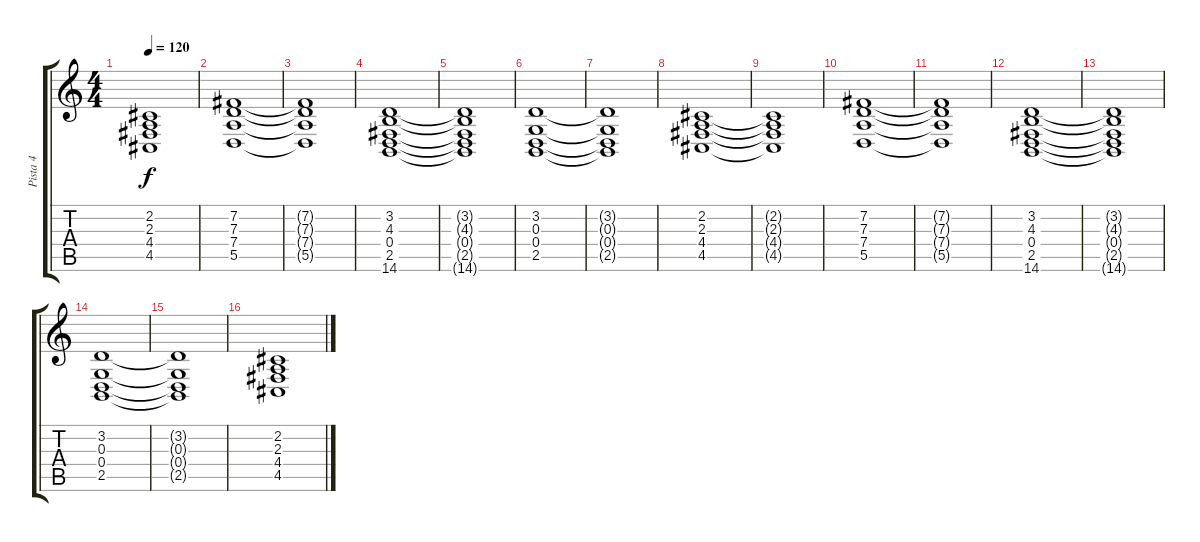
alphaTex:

\track ("Pista 4" "Pista 4") {instrument synthstrings2}
\staff {score tabs}
\tuning (E4 B3 G3 D3 A2 E2) {hide}
\ts (4 4)
\tempo 120
\clef g2
\ks c
(2.2{t} 2.3{t} 4.4{t} 4.5{t}).1{dy f} |
(7.2 7.3 7.4 5.5).1 |
(7.2{t} 7.3{t} 7.4{t} 5.5{t}).1 |
(3.2 4.3 0.4 2.5 14.6).1 |
(3.2{t} 4.3{t} 0.4{t} 2.5{t} 14.6{t}).1 |
(3.2 0.3 0.4 2.5).1 |
(3.2{t} 0.3{t} 0.4{t} 2.5{t}).1 |
(2.2 2.3 4.4 4.5).1 |
(2.2{t} 2.3{t} 4.4{t} 4.5{t}).1 |
(7.2 7.3 7.4 5.5).1 |
(7.2{t} 7.3{t} 7.4{t} 5.5{t}).1 |
(3.2 4.3 0.4 2.5 14.6).1 |
(3.2{t} 4.3{t} 0.4{t} 2.5{t} 14.6{t}).1 |
(3.2 0.3 0.4 2.5).1 |
(3.2{t} 0.3{t} 0.4{t} 2.5{t}).1 |
(2.2 2.3 4.4 4.5).1
